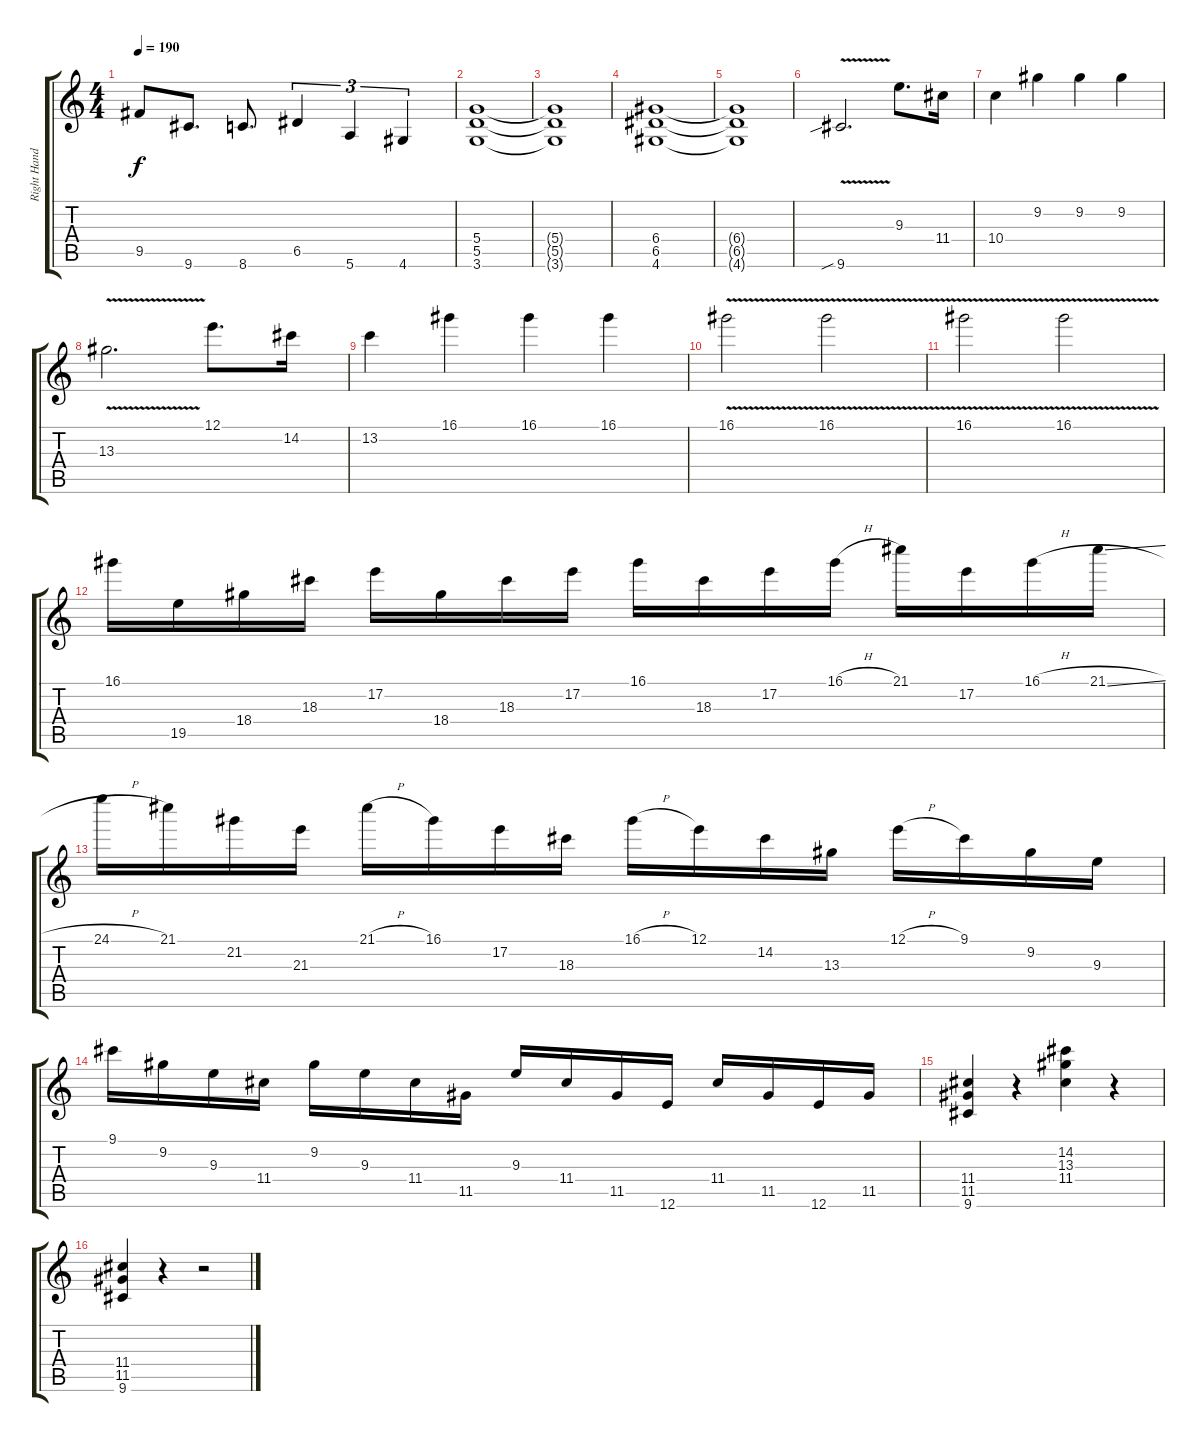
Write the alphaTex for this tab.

\track ("Right Hand" "Right Hand") {instrument distortionguitar}
\staff {score tabs}
\tuning (E4 B3 G3 D3 A2 E2) {hide}
\ts (4 4)
\tempo 190
\clef g2
\ks c
9.5.8{dy f} 9.6.8{d} 8.6.8{d} 6.5.4{tu (3 2)} 5.6.4{tu (3 2)} 4.6.4{tu (3 2)} |
(5.4 5.5 3.6).1 |
(5.4{t} 5.5{t} 3.6{t}).1 |
(6.4 6.5 4.6).1 |
(6.4{t} 6.5{t} 4.6{t}).1 |
9.6{v sib}.2{d} 9.3.8{d} 11.4.16 |
10.4.4 9.2.4 9.2.4 9.2.4 |
13.3{v}.2{d} 12.1.8{d} 14.2.16 |
13.2.4 16.1.4 16.1.4 16.1.4 |
16.1{v}.2 16.1{v}.2 |
16.1{v}.2 16.1{v}.2 |
16.1.16 19.5.16 18.4.16 18.3.16 17.2.16 18.4.16 18.3.16 17.2.16 16.1.16 18.3.16 17.2.16 16.1{h}.16 21.1.16 17.2.16 16.1{h}.16 21.1{sl}.16 |
24.1{h}.16 21.1.16 21.2.16 21.3.16 21.1{h}.16 16.1.16 17.2.16 18.3.16 16.1{h}.16 12.1.16 14.2.16 13.3.16 12.1{h}.16 9.1.16 9.2.16 9.3.16 |
9.1.16 9.2.16 9.3.16 11.4.16 9.2.16 9.3.16 11.4.16 11.5.16 9.3.16 11.4.16 11.5.16 12.6.16 11.4.16 11.5.16 12.6.16 11.5.16 |
(11.4 11.5 9.6).4 r.4 (14.2 13.3 11.4).4 r.4 |
(11.4 11.5 9.6).4 r.4 r.2
